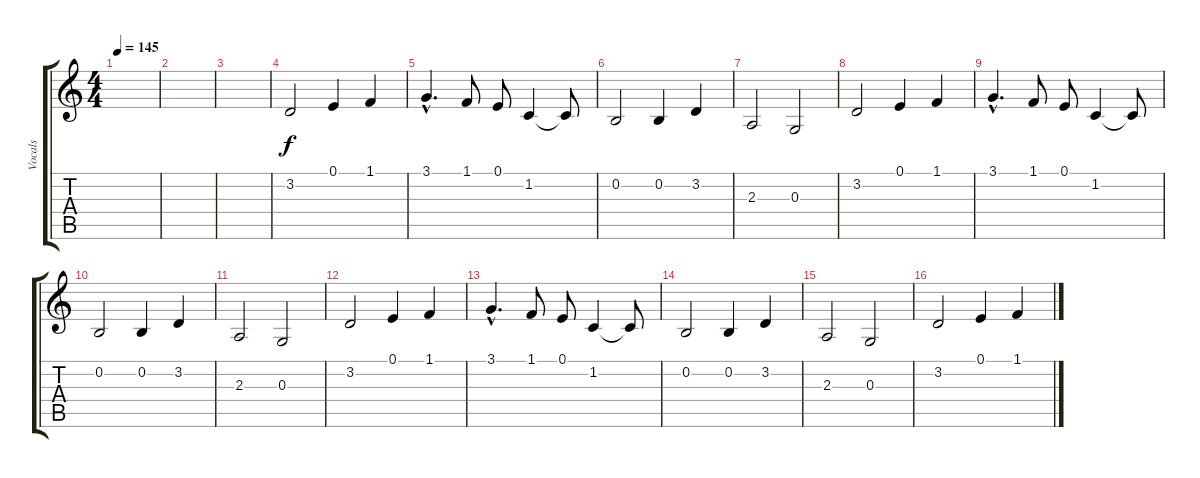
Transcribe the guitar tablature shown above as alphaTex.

\track ("Vocals" "Vocals") {instrument lead1square}
\staff {score tabs}
\tuning (E4 B3 G3 D3 A2 E2) {hide}
\ts (4 4)
\tempo 145
\clef g2
\ks c
|
|
|
3.2.2 0.1.4 1.1.4 |
3.1{hac}.4{d} 1.1.8 0.1.8 1.2.4 1.2{t}.8 |
0.2.2 0.2.4 3.2.4 |
2.3.2 0.3.2 |
3.2.2 0.1.4 1.1.4 |
3.1{hac}.4{d} 1.1.8 0.1.8 1.2.4 1.2{t}.8 |
0.2.2 0.2.4 3.2.4 |
2.3.2 0.3.2 |
3.2.2 0.1.4 1.1.4 |
3.1{hac}.4{d} 1.1.8 0.1.8 1.2.4 1.2{t}.8 |
0.2.2 0.2.4 3.2.4 |
2.3.2 0.3.2 |
3.2.2 0.1.4 1.1.4
